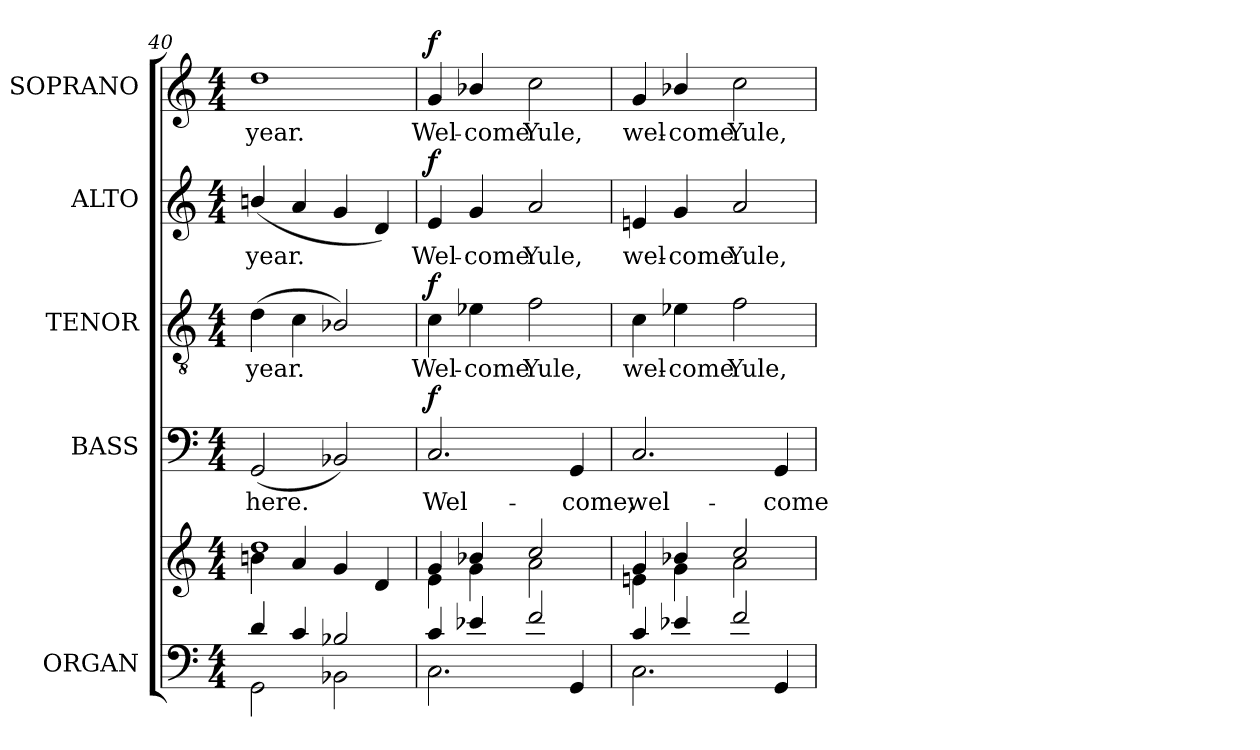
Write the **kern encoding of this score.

**kern	**kern	**kern	**text	**dynam	**kern	**text	**dynam	**kern	**text	**dynam	**kern	**text	**dynam
*part5	*part5	*part4	*part4	*part4	*part3	*part3	*part3	*part2	*part2	*part2	*part1	*part1	*part1
*staff6	*staff5	*staff4	*staff4	*staff4	*staff3	*staff3	*staff3	*staff2	*staff2	*staff2	*staff1	*staff1	*staff1
*I"ORGAN	*	*I"BASS	*	*	*I"TENOR	*	*	*I"ALTO	*	*	*I"SOPRANO	*	*
*	*	*I'B.	*	*	*I'T.	*	*	*I'A.	*	*	*I'S.	*	*
*clefF4	*clefG2	*clefF4	*	*	*clefGv2	*	*	*clefG2	*	*	*clefG2	*	*
*	*	*	*	*	*ITrd7c12	*	*	*	*	*	*	*	*
*k[]	*k[]	*k[]	*	*	*k[]	*	*	*k[]	*	*	*k[]	*	*
*C:	*C:	*C:	*	*	*C:	*	*	*C:	*	*	*C:	*	*
*M4/4	*M4/4	*M4/4	*	*	*M4/4	*	*	*M4/4	*	*	*M4/4	*	*
=40	=40	=40	=40	=40	=40	=40	=40	=40	=40	=40	=40	=40	=40
*^	*^	*	*	*	*	*	*	*	*	*	*	*	*
!	!	!	!	!	!LO:LY:b:color=#000000	!	!	!	!	!	!	!	!	!	!
!	!	!	!	!	!	!	!	!LO:LY:b:color=#000000	!	!	!	!	!	!	!
!	!	!	!	!	!	!	!	!	!	!	!LO:LY:b:color=#000000	!	!	!	!
!	!	!	!	!	!	!	!	!	!	!	!	!	!	!LO:LY:b:color=#000000	!
4di/	2GGi\	1ddi	4bni\	(2GGi/	here.	.	(4Di\	year.	.	(4bni/	year.	.	1ddi	year.	.
4ci/	.	.	4ai/	.	.	.	4Ci\	.	.	4ai/	.	.	.	.	.
2B-Xi/	2BB-Xi\	.	4gi/	2BB-Xi/)	.	.	2BB-Xi/)	.	.	4gi/	.	.	.	.	.
.	.	.	4di/	.	.	.	.	.	.	4di/)	.	.	.	.	.
!!LO:LB:g=z
=41	=41	=41	=41	=41	=41	=41	=41	=41	=41	=41	=41	=41	=41	=41	=41
!	!	!	!	!	!LO:LY:b:color=#000000	!	!	!	!	!	!	!	!	!	!
!	!	!	!	!	!	!	!	!LO:LY:b:color=#000000	!	!	!	!	!	!	!
!	!	!	!	!	!	!	!	!	!	!	!LO:LY:b:color=#000000	!	!	!	!
!	!	!	!	!	!	!	!	!	!	!	!	!	!	!LO:LY:b:color=#000000	!
4ci/	2.Ci\	4gi/	4ei\	2.Ci/	Wel-	f	4Ci\	Wel-	f	4ei/	Wel-	f	4gi/	Wel-	f
!	!	!	!	!	!	!	!	!LO:LY:b:color=#000000	!	!	!	!	!	!	!
!	!	!	!	!	!	!	!	!	!	!	!LO:LY:b:color=#000000	!	!	!	!
!	!	!	!	!	!	!	!	!	!	!	!	!	!	!LO:LY:b:color=#000000	!
4e-Xi/	.	4b-Xi/	4gi\	.	.	.	4E-Xi\	-come	.	4gi/	-come	.	4b-Xi/	-come	.
!	!	!	!	!	!	!	!	!LO:LY:b:color=#000000	!	!	!	!	!	!	!
!	!	!	!	!	!	!	!	!	!	!	!LO:LY:b:color=#000000	!	!	!	!
!	!	!	!	!	!	!	!	!	!	!	!	!	!	!LO:LY:b:color=#000000	!
2fi/	.	2cci/	2ai\	.	.	.	2Fi\	Yule,	.	2ai/	Yule,	.	2cci\	Yule,	.
!	!	!	!	!	!LO:LY:b:color=#000000	!	!	!	!	!	!	!	!	!	!
.	4GGi/	.	.	4GGi/	-come,	.	.	.	.	.	.	.	.	.	.
=42	=42	=42	=42	=42	=42	=42	=42	=42	=42	=42	=42	=42	=42	=42	=42
!	!	!	!	!	!LO:LY:b:color=#000000	!	!	!	!	!	!	!	!	!	!
!	!	!	!	!	!	!	!	!LO:LY:b:color=#000000	!	!	!	!	!	!	!
!	!	!	!	!	!	!	!	!	!	!	!LO:LY:b:color=#000000	!	!	!	!
!	!	!	!	!	!	!	!	!	!	!	!	!	!	!LO:LY:b:color=#000000	!
4ci/	2.Ci\	4gi/	4eni\	2.Ci/	wel-	.	4Ci\	wel-	.	4eni/	wel-	.	4gi/	wel-	.
!	!	!	!	!	!	!	!	!LO:LY:b:color=#000000	!	!	!	!	!	!	!
!	!	!	!	!	!	!	!	!	!	!	!LO:LY:b:color=#000000	!	!	!	!
!	!	!	!	!	!	!	!	!	!	!	!	!	!	!LO:LY:b:color=#000000	!
4e-Xi/	.	4b-Xi/	4gi\	.	.	.	4E-Xi\	-come	.	4gi/	-come	.	4b-Xi/	-come	.
!	!	!	!	!	!	!	!	!LO:LY:b:color=#000000	!	!	!	!	!	!	!
!	!	!	!	!	!	!	!	!	!	!	!LO:LY:b:color=#000000	!	!	!	!
!	!	!	!	!	!	!	!	!	!	!	!	!	!	!LO:LY:b:color=#000000	!
2fi/	.	2cci/	2ai\	.	.	.	2Fi\	Yule,	.	2ai/	Yule,	.	2cci\	Yule,	.
!	!	!	!	!	!LO:LY:b:color=#000000	!	!	!	!	!	!	!	!	!	!
.	4GGi/	.	.	4GGi/	-come	.	.	.	.	.	.	.	.	.	.
*v	*v	*	*	*	*	*	*	*	*	*	*	*	*	*	*
*	*v	*v	*	*	*	*	*	*	*	*	*	*	*	*
=	=	=	=	=	=	=	=	=	=	=	=	=	=
*-	*-	*-	*-	*-	*-	*-	*-	*-	*-	*-	*-	*-	*-
